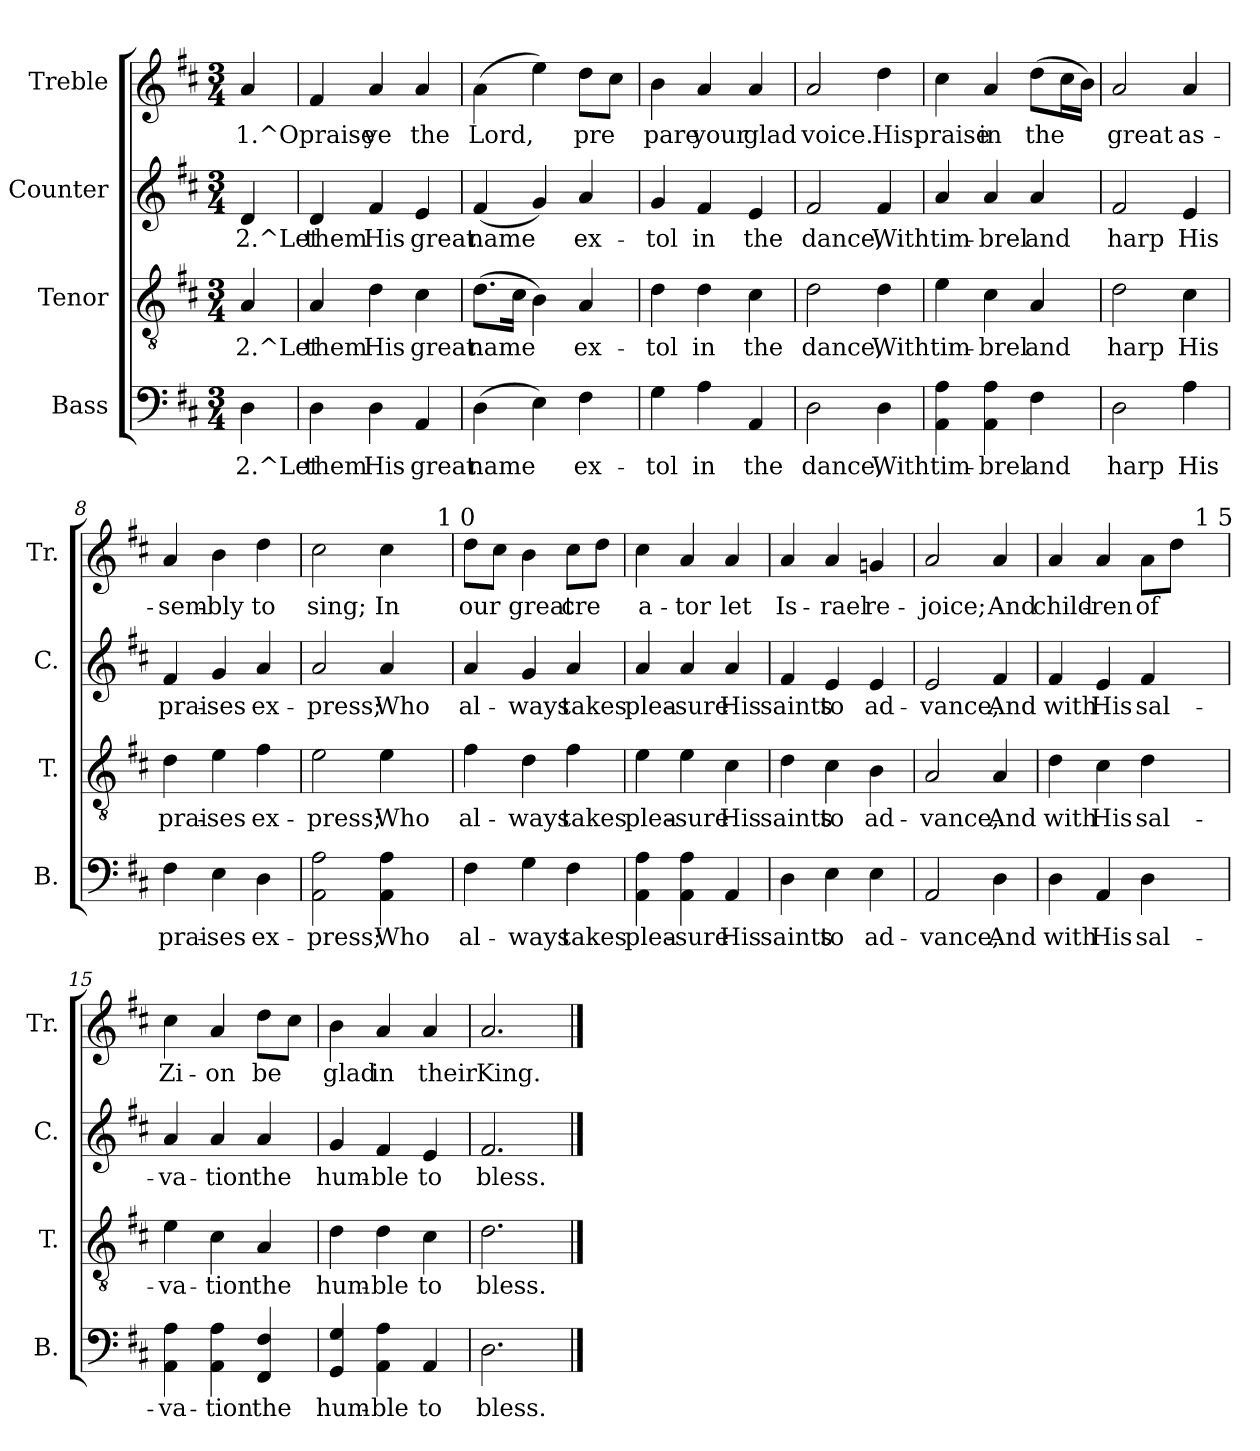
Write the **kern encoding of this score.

**kern	**text	**kern	**text	**kern	**text	**kern	**text
*part4	*part4	*part3	*part3	*part2	*part2	*part1	*part1
*staff4	*staff4	*staff3	*staff3	*staff2	*staff2	*staff1	*staff1
*I"Bass	*	*I"Tenor	*	*I"Counter	*	*I"Treble	*
*I'B.	*	*I'T.	*	*I'C.	*	*I'Tr.	*
!!LO:PB:g=z
*stria5	*	*stria5	*	*stria5	*	*stria5	*
*clefF4	*	*clefGv2	*	*clefG2	*	*clefG2	*
*k[f#c#]	*	*k[f#c#]	*	*k[f#c#]	*	*k[f#c#]	*
*D:	*	*D:	*	*D:	*	*D:	*
*M3/4	*	*M3/4	*	*M3/4	*	*M3/4	*
=1	=1	=1	=1	=1	=1	=1	=1
!	!LO:LY:a:rj	!	!LO:LY:a:rj	!	!LO:LY:b:rj	!	!LO:LY:b:rj
4D\	2.^Let	4A/	2.^Let	4d/	2.^Let	4a/	1.^O
=2	=2	=2	=2	=2	=2	=2	=2
!	!LO:LY:a:rj	!	!LO:LY:a:rj	!	!LO:LY:b:rj	!	!LO:LY:b:rj
4D\	them	4A/	them	4d/	them	4f#/	praise
!	!LO:LY:a:rj	!	!LO:LY:a:rj	!	!LO:LY:b:rj	!	!LO:LY:b:rj
4D\	His	4d\	His	4f#/	His	4a/	ye
!	!LO:LY:a:rj	!	!LO:LY:a:rj	!	!LO:LY:b:rj	!	!LO:LY:b:rj
4AA/	great	4c#\	great	4e/	great	4a/	the
=3	=3	=3	=3	=3	=3	=3	=3
!	!LO:LY:a:rj	!	!LO:LY:a:rj	!	!LO:LY:b:rj	!	!LO:LY:b:rj
(>4D\	name	(>8.d\L	name	(<4f#/	name	(>4a\	Lord,
!	!	!	!LO:LY:a:rj	!	!	!	!
.	.	16c#\J	.	.	.	.	.
!	!LO:LY:a:rj	!	!LO:LY:a:rj	!	!LO:LY:b:rj	!	!LO:LY:b:rj
4E\)	.	4B\)	.	4g/)	.	4ee\)	.
!	!LO:LY:a:rj	!	!LO:LY:a:rj	!	!LO:LY:b:rj	!	!LO:LY:b:rj
4F#\	ex-	4A/	ex-	4a/	ex-	8dd\L	pre-
!	!	!	!	!	!	!	!LO:LY:b:rj
.	.	.	.	.	.	8cc#\J	--
=4	=4	=4	=4	=4	=4	=4	=4
!	!LO:LY:a:rj	!	!LO:LY:a:rj	!	!LO:LY:b:rj	!	!LO:LY:b:rj
4G\	-tol	4d\	-tol	4g/	-tol	4b\	-pare
!	!LO:LY:a:rj	!	!LO:LY:a:rj	!	!LO:LY:b:rj	!	!LO:LY:b:rj
4A\	in	4d\	in	4f#/	in	4a/	your
!	!LO:LY:a:rj	!	!LO:LY:a:rj	!	!LO:LY:b:rj	!	!LO:LY:b:rj
4AA/	the	4c#\	the	4e/	the	4a/	glad
=5	=5	=5	=5	=5	=5	=5	=5
!	!LO:LY:a:rj	!	!LO:LY:a:rj	!	!LO:LY:b:rj	!	!LO:LY:b:rj
2D\	dance,	2d\	dance,	2f#/	dance,	2a/	voice.
!	!LO:LY:a:rj	!	!LO:LY:a:rj	!	!LO:LY:b:rj	!	!LO:LY:b:rj
4D\	With	4d\	With	4f#/	With	4dd\	His
=6	=6	=6	=6	=6	=6	=6	=6
!	!LO:LY:a:rj	!	!LO:LY:a:rj	!	!LO:LY:b:rj	!	!LO:LY:b:rj
4A\ 4AA\	tim-	4e\	tim-	4a/	tim-	4cc#\	praise
!	!LO:LY:a:rj	!	!LO:LY:a:rj	!	!LO:LY:b:rj	!	!LO:LY:b:rj
4A\ 4AA\	-brel	4c#\	-brel	4a/	-brel	4a/	in
!	!LO:LY:a:rj	!	!LO:LY:a:rj	!	!LO:LY:b:rj	!	!LO:LY:b:rj
4F#\	and	4A/	and	4a/	and	(>8dd\L	the
!	!	!	!	!	!	!	!LO:LY:b:rj
.	.	.	.	.	.	16cc#\	.
!	!	!	!	!	!	!	!LO:LY:b:rj
.	.	.	.	.	.	16b\J)	.
!!LO:LB:g=z
=7	=7	=7	=7	=7	=7	=7	=7
!	!LO:LY:a:rj	!	!LO:LY:a:rj	!	!LO:LY:b:rj	!	!LO:LY:b:rj
2D\	harp	2d\	harp	2f#/	harp	2a/	great
!	!LO:LY:a:rj	!	!LO:LY:a:rj	!	!LO:LY:b:rj	!	!LO:LY:b:rj
4A\	His	4c#\	His	4e/	His	4a/	as-
=8	=8	=8	=8	=8	=8	=8	=8
!	!LO:LY:a:rj	!	!LO:LY:a:rj	!	!LO:LY:b:rj	!	!LO:LY:b:rj
4F#\	prai-	4d\	prai-	4f#/	prai-	4a/	-sem-
!	!LO:LY:a:rj	!	!LO:LY:a:rj	!	!LO:LY:b:rj	!	!LO:LY:b:rj
4E\	-ses	4e\	-ses	4g/	-ses	4b\	-bly
!	!LO:LY:a:rj	!	!LO:LY:a:rj	!	!LO:LY:b:rj	!	!LO:LY:b:rj
4D\	ex-	4f#\	ex-	4a/	ex-	4dd\	to
=9	=9	=9	=9	=9	=9	=9	=9
!	!LO:LY:a:rj	!	!LO:LY:a:rj	!	!LO:LY:b:rj	!	!LO:LY:b:rj
*	*	*	*	*	*	*^	*
2A\ 2AA\	-press;	2e\	-press;	2a/	-press;	2cc#\	2ryy	sing;
!	!LO:LY:a:rj	!	!LO:LY:a:rj	!	!LO:LY:b:rj	!	!	!LO:LY:b:rj
4A\ 4AA\	Who	4e\	Who	4a/	Who	4cc#\	8ryy	In
.	.	.	.	.	.	.	16ryy	.
.	.	.	.	.	.	.	64ryy	.
!	!	!	!	!	!	!	!LO:TX:a:t=1 0	!
.	.	.	.	.	.	.	32.ryy	.
=10	=10	=10	=10	=10	=10	=10	=10	=10
!	!LO:LY:a:rj	!	!LO:LY:a:rj	!	!LO:LY:b:rj	!	!	!LO:LY:b:rj
*	*	*	*	*	*	*v	*v	*
4F#\	al-	4f#\	al-	4a/	al-	8dd\L	our
!	!	!	!	!	!	!	!LO:LY:b:rj
.	.	.	.	.	.	8cc#\J	.
!	!LO:LY:a:rj	!	!LO:LY:a:rj	!	!LO:LY:b:rj	!	!LO:LY:b:rj
4G\	-ways	4d\	-ways	4g/	-ways	4b\	great
!	!LO:LY:a:rj	!	!LO:LY:a:rj	!	!LO:LY:b:rj	!	!LO:LY:b:rj
4F#\	takes	4f#\	takes	4a/	takes	8cc#\L	cre-
!	!	!	!	!	!	!	!LO:LY:b:rj
.	.	.	.	.	.	8dd\J	--
=11	=11	=11	=11	=11	=11	=11	=11
!	!LO:LY:a:rj	!	!LO:LY:a:rj	!	!LO:LY:b:rj	!	!LO:LY:b:rj
4A\ 4AA\	plea-	4e\	plea-	4a/	plea-	4cc#\	-a-
!	!LO:LY:a:rj	!	!LO:LY:a:rj	!	!LO:LY:b:rj	!	!LO:LY:b:rj
4A\ 4AA\	-sure	4e\	-sure	4a/	-sure	4a/	-tor
!	!LO:LY:a:rj	!	!LO:LY:a:rj	!	!LO:LY:b:rj	!	!LO:LY:b:rj
4AA/	His	4c#\	His	4a/	His	4a/	let
=12	=12	=12	=12	=12	=12	=12	=12
!	!LO:LY:a:rj	!	!LO:LY:a:rj	!	!LO:LY:b:rj	!	!LO:LY:b:rj
4D\	saints	4d\	saints	4f#/	saints	4a/	Is-
!	!LO:LY:a:rj	!	!LO:LY:a:rj	!	!LO:LY:b:rj	!	!LO:LY:b:rj
4E\	to	4c#\	to	4e/	to	4a/	-rael
!	!LO:LY:a:rj	!	!LO:LY:a:rj	!	!LO:LY:b:rj	!	!LO:LY:b:rj
4E\	ad-	4B\	ad-	4e/	ad-	4gn/	re-
!!LO:PB:g=z
=13	=13	=13	=13	=13	=13	=13	=13
!	!LO:LY:a:rj	!	!LO:LY:a:rj	!	!LO:LY:b:rj	!	!LO:LY:b:rj
2AA/	-vance,	2A/	-vance,	2e/	-vance,	2a/	-joice;
!	!LO:LY:a:rj	!	!LO:LY:a:rj	!	!LO:LY:b:rj	!	!LO:LY:b:rj
4D\	And	4A/	And	4f#/	And	4a/	And
=14	=14	=14	=14	=14	=14	=14	=14
!	!LO:LY:a:rj	!	!LO:LY:a:rj	!	!LO:LY:b:rj	!	!LO:LY:b:rj
*	*	*	*	*	*	*^	*
4D\	with	4d\	with	4f#/	with	4a/	2ryy	child-
!	!LO:LY:a:rj	!	!LO:LY:a:rj	!	!LO:LY:b:rj	!	!	!LO:LY:b:rj
4AA/	His	4c#\	His	4e/	His	4a/	.	-ren
!	!LO:LY:a:rj	!	!LO:LY:a:rj	!	!LO:LY:b:rj	!	!	!LO:LY:b:rj
4D\	sal-	4d\	sal-	4f#/	sal-	8a\L	8..ryy	of
!	!	!	!	!	!	!	!	!LO:LY:b:rj
.	.	.	.	.	.	8dd\J	.	.
!	!	!	!	!	!	!	!LO:TX:a:t=1 5	!
.	.	.	.	.	.	.	32ryy	.
=15	=15	=15	=15	=15	=15	=15	=15	=15
!	!LO:LY:a:rj	!	!LO:LY:a:rj	!	!LO:LY:b:rj	!	!	!LO:LY:b:rj
*	*	*	*	*	*	*v	*v	*
4A\ 4AA\	-va-	4e\	-va-	4a/	-va-	4cc#\	Zi-
!	!LO:LY:a:rj	!	!LO:LY:a:rj	!	!LO:LY:b:rj	!	!LO:LY:b:rj
4A\ 4AA\	-tion	4c#\	-tion	4a/	-tion	4a/	-on
!	!LO:LY:a:rj	!	!LO:LY:a:rj	!	!LO:LY:b:rj	!	!LO:LY:b:rj
4F#/ 4FF#/	the	4A/	the	4a/	the	8dd\L	be
!	!	!	!	!	!	!	!LO:LY:b:rj
.	.	.	.	.	.	8cc#\J	.
=16	=16	=16	=16	=16	=16	=16	=16
!	!LO:LY:a:rj	!	!LO:LY:a:rj	!	!LO:LY:b:rj	!	!LO:LY:b:rj
4G/ 4GG/	hum-	4d\	hum-	4g/	hum-	4b\	glad
!	!LO:LY:a:rj	!	!LO:LY:a:rj	!	!LO:LY:b:rj	!	!LO:LY:b:rj
4A\ 4AA\	-ble	4d\	-ble	4f#/	-ble	4a/	in
!	!LO:LY:a:rj	!	!LO:LY:a:rj	!	!LO:LY:b:rj	!	!LO:LY:b:rj
4AA/	to	4c#\	to	4e/	to	4a/	their
=17	=17	=17	=17	=17	=17	=17	=17
!	!LO:LY:a:rj	!	!LO:LY:a:rj	!	!LO:LY:b:rj	!	!LO:LY:b:rj
2.D\	bless.	2.d\	bless.	2.f#/	bless.	2.a/	King.
==	==	==	==	==	==	==	==
*-	*-	*-	*-	*-	*-	*-	*-
